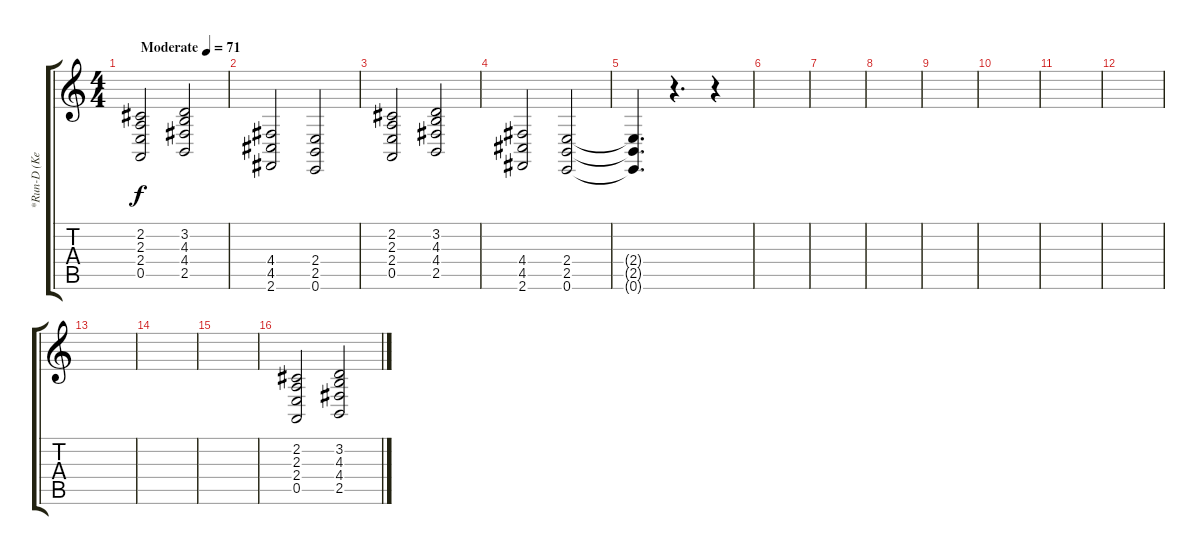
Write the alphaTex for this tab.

\track ("*Run-D (Keyboard 2)" "*Run-D (Ke") {instrument stringensemble2}
\staff {score tabs}
\tuning (E4 B3 G3 D3 A2 E2) {hide}
\ts (4 4)
\tempo (71 "Moderate")
\clef g2
\ks c
(2.2 2.3 2.4 0.5).2{dy f volume 6 instrument stringensemble2} (3.2 4.3 4.4 2.5).2 |
(4.4 4.5 2.6).2 (2.4 2.5 0.6).2 |
(2.2 2.3 2.4 0.5).2 (3.2 4.3 4.4 2.5).2 |
(4.4 4.5 2.6).2 (2.4 2.5 0.6).2{volume 2} |
(2.4{t} 2.5{t} 0.6{t}).4{d} r.4{d} r.4 |
|
|
|
|
|
|
|
|
|
|
(2.2 2.3 2.4 0.5).2{volume 6} (3.2 4.3 4.4 2.5).2
